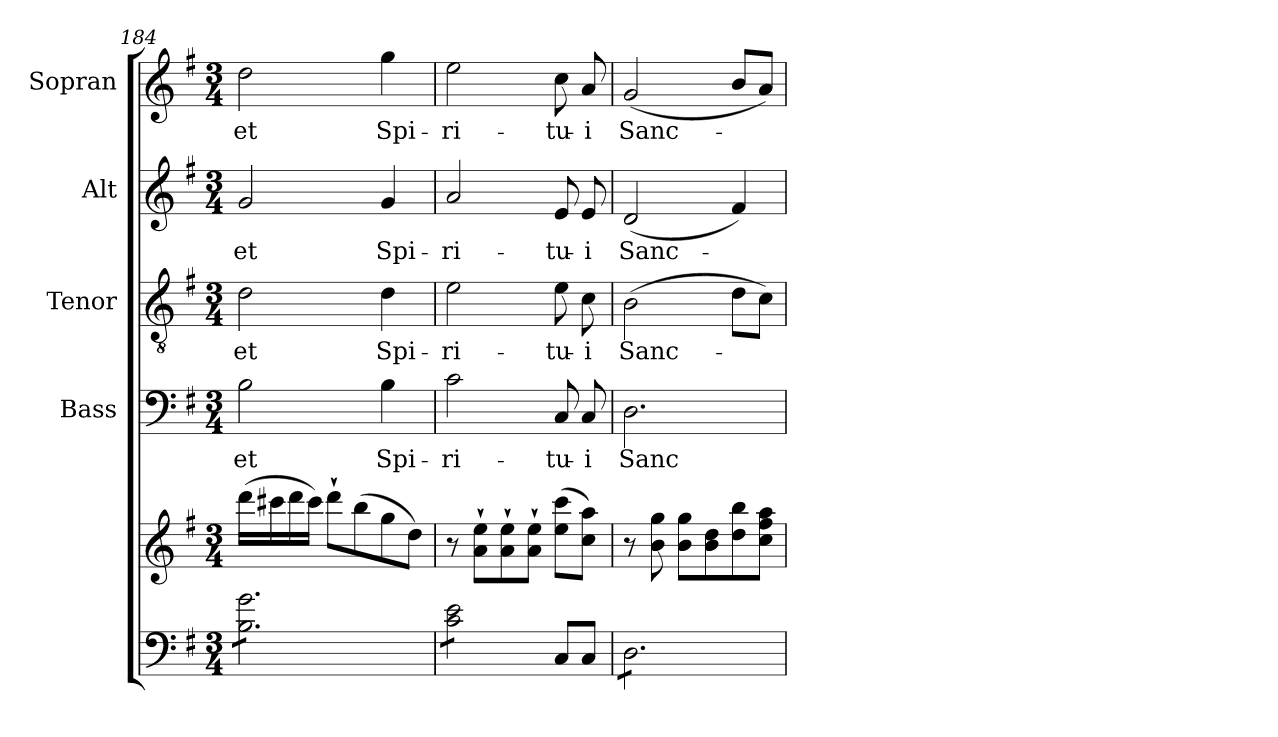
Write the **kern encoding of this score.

**kern	**kern	**kern	**text	**kern	**text	**kern	**text	**kern	**text
*part5	*part5	*part4	*part4	*part3	*part3	*part2	*part2	*part1	*part1
*staff6	*staff5	*staff4	*staff4	*staff3	*staff3	*staff2	*staff2	*staff1	*staff1
*	*	*I"Bass	*	*I"Tenor	*	*I"Alt	*	*I"Sopran	*
*	*	*I'B.	*	*I'T.	*	*I'A.	*	*I'S.	*
*clefF4	*clefG2	*clefF4	*	*clefGv2	*	*clefG2	*	*clefG2	*
*k[f#]	*k[f#]	*k[f#]	*	*k[f#]	*	*k[f#]	*	*k[f#]	*
*G:	*G:	*G:	*	*G:	*	*G:	*	*G:	*
*M3/4	*M3/4	*M3/4	*	*M3/4	*	*M3/4	*	*M3/4	*
=184	=184	=184	=184	=184	=184	=184	=184	=184	=184
!	!	!	!LO:LY:b	!	!LO:LY:b	!	!LO:LY:b	!	!LO:LY:b
*tremolo	*	*	*	*	*	*	*	*	*
8B\ 8g\L	(>16ddd\LL	2B\	et	2d\	et	2g/	et	2dd\	et
.	16ccc#X\	.	.	.	.	.	.	.	.
8B\ 8g\	16ddd\	.	.	.	.	.	.	.	.
.	16ccc#\JJ)	.	.	.	.	.	.	.	.
8B\ 8g\	8ddd`>\L	.	.	.	.	.	.	.	.
8B\ 8g\	(>8bb\	.	.	.	.	.	.	.	.
!	!	!	!LO:LY:b	!	!LO:LY:b	!	!LO:LY:b	!	!LO:LY:b
8B\ 8g\	8gg\	4B\	Spi-	4d\	Spi-	4g/	Spi-	4gg\	Spi-
8B\ 8g\J	8dd\J)	.	.	.	.	.	.	.	.
=185	=185	=185	=185	=185	=185	=185	=185	=185	=185
!	!	!	!LO:LY:b	!	!LO:LY:b	!	!LO:LY:b	!	!LO:LY:b
8c\ 8e\L	8r	2c\	-ri-	2e\	-ri-	2a/	-ri-	2ee\	-ri-
8c\ 8e\	8a\`> 8ee\`>L	.	.	.	.	.	.	.	.
8c\ 8e\	8a\`> 8ee\`>	.	.	.	.	.	.	.	.
8c\ 8e\J	8a\`> 8ee\`>J	.	.	.	.	.	.	.	.
*Xtremolo	*	*	*	*	*	*	*	*	*
!	!	!	!LO:LY:b	!	!LO:LY:b	!	!LO:LY:b	!	!LO:LY:b
8C/L	(>8ee\ 8ccc\L	8C/	-tu-	8e\	-tu-	8e/	-tu-	8cc\	-tu-
!	!	!	!LO:LY:b	!	!LO:LY:b	!	!LO:LY:b	!	!LO:LY:b
8C/J	8cc\ 8aa\J)	8C/	-i	8c\	-i	8e/	-i	8a/	-i
!!LO:PB:g=z
=186	=186	=186	=186	=186	=186	=186	=186	=186	=186
!	!	!	!LO:LY:b	!	!LO:LY:b	!	!LO:LY:b	!	!LO:LY:b
*tremolo	*	*	*	*	*	*	*	*	*
8D\L	8r	2.D\	Sanc-	(>2B\	Sanc-	(<2d/	Sanc-	(<2g/	Sanc-
8D\	8b\ 8gg\	.	.	.	.	.	.	.	.
8D\	8b\ 8gg\L	.	.	.	.	.	.	.	.
8D\	8b\ 8dd\	.	.	.	.	.	.	.	.
8D\	8dd\ 8bb\	.	.	8d\L	.	4f#/)	.	8b/L	.
8D\J	8cc\ 8ff#\ 8aa\J	.	.	8c\J)	.	.	.	8a/J)	.
*Xtremolo	*	*	*	*	*	*	*	*	*
=	=	=	=	=	=	=	=	=	=
*-	*-	*-	*-	*-	*-	*-	*-	*-	*-
